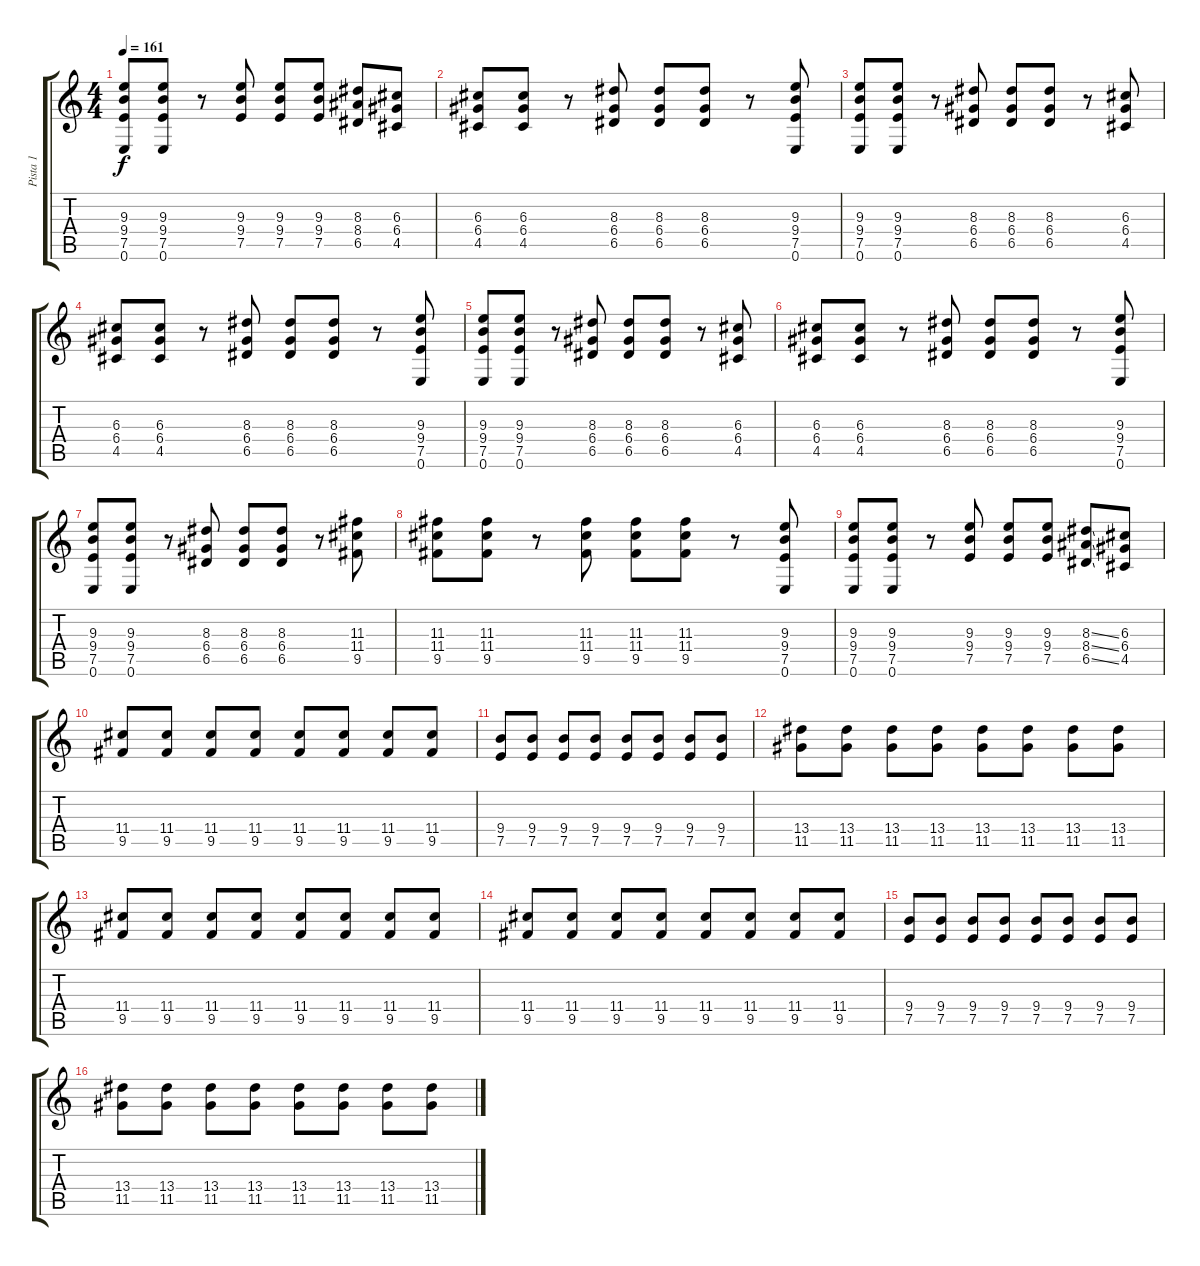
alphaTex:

\track ("Pista 1" "Pista 1") {instrument overdrivenguitar}
\staff {score tabs}
\tuning (E4 B3 G3 D3 A2 E2) {hide}
\ts (4 4)
\tempo 161
\clef g2
\ks c
(9.3 9.4 7.5 0.6).8{dy f} (9.3 9.4 7.5 0.6).8 r.8 (9.3 9.4 7.5).8 (9.3 9.4 7.5).8 (9.3 9.4 7.5).8 (8.3 8.4 6.5).8 (6.3 6.4 4.5).8 |
(6.3 6.4 4.5).8 (6.3 6.4 4.5).8 r.8 (8.3 6.4 6.5).8 (8.3 6.4 6.5).8 (8.3 6.4 6.5).8 r.8 (9.3 9.4 7.5 0.6).8 |
(9.3 9.4 7.5 0.6).8 (9.3 9.4 7.5 0.6).8 r.8 (8.3 6.4 6.5).8 (8.3 6.4 6.5).8 (8.3 6.4 6.5).8 r.8 (6.3 6.4 4.5).8 |
(6.3 6.4 4.5).8 (6.3 6.4 4.5).8 r.8 (8.3 6.4 6.5).8 (8.3 6.4 6.5).8 (8.3 6.4 6.5).8 r.8 (9.3 9.4 7.5 0.6).8 |
(9.3 9.4 7.5 0.6).8 (9.3 9.4 7.5 0.6).8 r.8 (8.3 6.4 6.5).8 (8.3 6.4 6.5).8 (8.3 6.4 6.5).8 r.8 (6.3 6.4 4.5).8 |
(6.3 6.4 4.5).8 (6.3 6.4 4.5).8 r.8 (8.3 6.4 6.5).8 (8.3 6.4 6.5).8 (8.3 6.4 6.5).8 r.8 (9.3 9.4 7.5 0.6).8 |
(9.3 9.4 7.5 0.6).8 (9.3 9.4 7.5 0.6).8 r.8 (8.3 6.4 6.5).8 (8.3 6.4 6.5).8 (8.3 6.4 6.5).8 r.8 (11.3 11.4 9.5).8 |
(11.3 11.4 9.5).8 (11.3 11.4 9.5).8 r.8 (11.3 11.4 9.5).8 (11.3 11.4 9.5).8 (11.3 11.4 9.5).8 r.8 (9.3 9.4 7.5 0.6).8 |
(9.3 9.4 7.5 0.6).8 (9.3 9.4 7.5 0.6).8 r.8 (9.3 9.4 7.5).8 (9.3 9.4 7.5).8 (9.3 9.4 7.5).8 (8.3{ss} 8.4{ss} 6.5{ss}).8 (6.3 6.4 4.5).8 |
(11.4 9.5).8 (11.4 9.5).8 (11.4 9.5).8 (11.4 9.5).8 (11.4 9.5).8 (11.4 9.5).8 (11.4 9.5).8 (11.4 9.5).8 |
(9.4 7.5).8 (9.4 7.5).8 (9.4 7.5).8 (9.4 7.5).8 (9.4 7.5).8 (9.4 7.5).8 (9.4 7.5).8 (9.4 7.5).8 |
(13.4 11.5).8 (13.4 11.5).8 (13.4 11.5).8 (13.4 11.5).8 (13.4 11.5).8 (13.4 11.5).8 (13.4 11.5).8 (13.4 11.5).8 |
(11.4 9.5).8 (11.4 9.5).8 (11.4 9.5).8 (11.4 9.5).8 (11.4 9.5).8 (11.4 9.5).8 (11.4 9.5).8 (11.4 9.5).8 |
(11.4 9.5).8 (11.4 9.5).8 (11.4 9.5).8 (11.4 9.5).8 (11.4 9.5).8 (11.4 9.5).8 (11.4 9.5).8 (11.4 9.5).8 |
(9.4 7.5).8 (9.4 7.5).8 (9.4 7.5).8 (9.4 7.5).8 (9.4 7.5).8 (9.4 7.5).8 (9.4 7.5).8 (9.4 7.5).8 |
(13.4 11.5).8 (13.4 11.5).8 (13.4 11.5).8 (13.4 11.5).8 (13.4 11.5).8 (13.4 11.5).8 (13.4 11.5).8 (13.4 11.5).8
